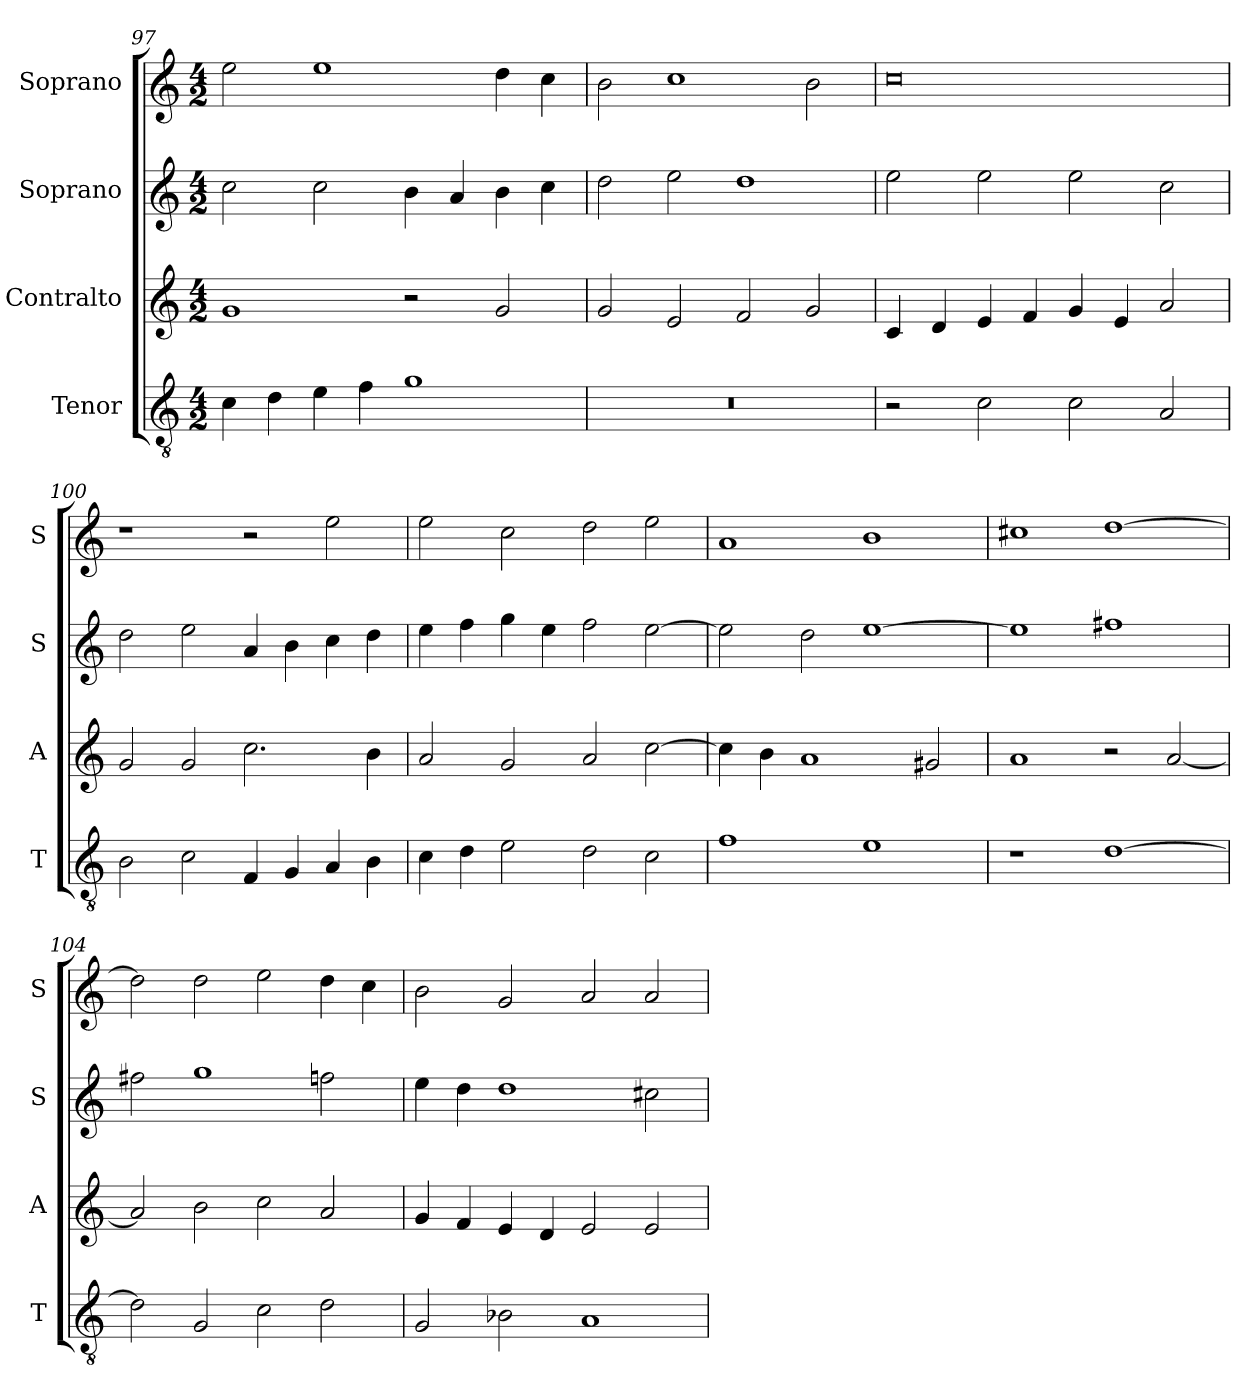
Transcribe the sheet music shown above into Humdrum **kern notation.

**kern	**kern	**kern	**kern
*part4	*part3	*part2	*part1
*staff4	*staff3	*staff2	*staff1
*I"Tenor	*I"Contralto	*I"Soprano	*I"Soprano
*I'T	*I'A	*I'S	*I'S
*clefGv2	*clefG2	*clefG2	*clefG2
*k[]	*k[]	*k[]	*k[]
*C:ion	*C:ion	*C:ion	*C:ion
*M4/2	*M4/2	*M4/2	*M4/2
=97	=97	=97	=97
4c	1g	2cc	2ee
4d	.	.	.
4e	.	2cc	1ee
4f	.	.	.
1g	2r	4b	.
.	.	4a	.
.	2g	4b	4dd
.	.	4cc	4cc
=98	=98	=98	=98
0r	2g	2dd	2b
.	2e	2ee	1cc
.	2f	1dd	.
.	2g	.	2b
=99	=99	=99	=99
2r	4c	2ee	0cc
.	4d	.	.
2c	4e	2ee	.
.	4f	.	.
2c	4g	2ee	.
.	4e	.	.
2A	2a	2cc	.
=100	=100	=100	=100
2B	2g	2dd	1r
2c	2g	2ee	.
4F	2.cc	4a	2r
4G	.	4b	.
4A	.	4cc	2ee
4B	4b	4dd	.
=101	=101	=101	=101
4c	2a	4ee	2ee
4d	.	4ff	.
2e	2g	4gg	2cc
.	.	4ee	.
2d	2a	2ff	2dd
2c	[2cc	[2ee	2ee
=102	=102	=102	=102
1f	4cc]	2ee]	1a
.	4b	.	.
.	1a	2dd	.
1e	.	[1ee	1b
.	2g#X	.	.
=103	=103	=103	=103
1r	1a	1ee]	1cc#X
[1d	2r	1ff#X	[1dd
.	[2a	.	.
=104	=104	=104	=104
2d]	2a]	2ff#X	2dd]
2G	2b	1gg	2dd
2c	2cc	.	2ee
2d	2a	2ffn	4dd
.	.	.	4cc
=105	=105	=105	=105
2G	4g	4ee	2b
.	4f	4dd	.
2B-X	4e	1dd	2g
.	4d	.	.
1A	2e	.	2a
.	2e	2cc#X	2a
=	=	=	=
*-	*-	*-	*-
